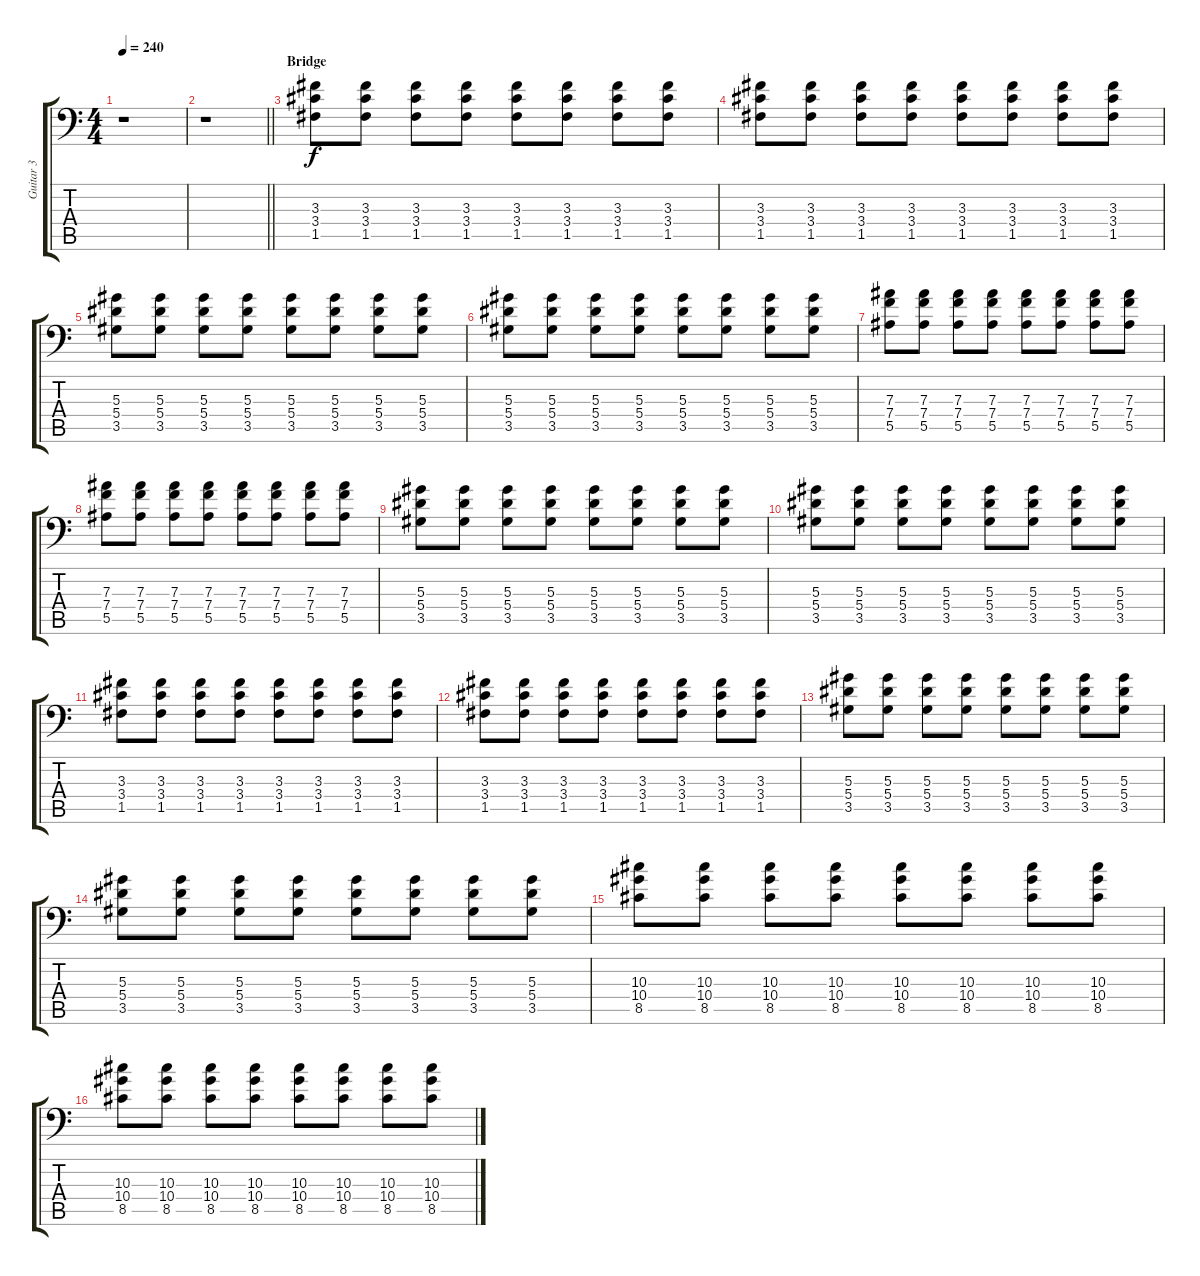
\track ("Guitar 3" "Guitar 3") {instrument distortionguitar}
\staff {score tabs}
\tuning (C4 G3 Eb3 Bb2 F2 Bb1) {hide}
\ts (4 4)
\tempo 240
\clef f4
\ks c
r.1{dy f} |
\barLineRight lightlight
r.1 |
\section ("" "Bridge")
(3.3 3.4 1.5).8 (3.3 3.4 1.5).8 (3.3 3.4 1.5).8 (3.3 3.4 1.5).8 (3.3 3.4 1.5).8 (3.3 3.4 1.5).8 (3.3 3.4 1.5).8 (3.3 3.4 1.5).8 |
(3.3 3.4 1.5).8 (3.3 3.4 1.5).8 (3.3 3.4 1.5).8 (3.3 3.4 1.5).8 (3.3 3.4 1.5).8 (3.3 3.4 1.5).8 (3.3 3.4 1.5).8 (3.3 3.4 1.5).8 |
(5.3 5.4 3.5).8 (5.3 5.4 3.5).8 (5.3 5.4 3.5).8 (5.3 5.4 3.5).8 (5.3 5.4 3.5).8 (5.3 5.4 3.5).8 (5.3 5.4 3.5).8 (5.3 5.4 3.5).8 |
(5.3 5.4 3.5).8 (5.3 5.4 3.5).8 (5.3 5.4 3.5).8 (5.3 5.4 3.5).8 (5.3 5.4 3.5).8 (5.3 5.4 3.5).8 (5.3 5.4 3.5).8 (5.3 5.4 3.5).8 |
(7.3 7.4 5.5).8 (7.3 7.4 5.5).8 (7.3 7.4 5.5).8 (7.3 7.4 5.5).8 (7.3 7.4 5.5).8 (7.3 7.4 5.5).8 (7.3 7.4 5.5).8 (7.3 7.4 5.5).8 |
(7.3 7.4 5.5).8 (7.3 7.4 5.5).8 (7.3 7.4 5.5).8 (7.3 7.4 5.5).8 (7.3 7.4 5.5).8 (7.3 7.4 5.5).8 (7.3 7.4 5.5).8 (7.3 7.4 5.5).8 |
(5.3 5.4 3.5).8 (5.3 5.4 3.5).8 (5.3 5.4 3.5).8 (5.3 5.4 3.5).8 (5.3 5.4 3.5).8 (5.3 5.4 3.5).8 (5.3 5.4 3.5).8 (5.3 5.4 3.5).8 |
(5.3 5.4 3.5).8 (5.3 5.4 3.5).8 (5.3 5.4 3.5).8 (5.3 5.4 3.5).8 (5.3 5.4 3.5).8 (5.3 5.4 3.5).8 (5.3 5.4 3.5).8 (5.3 5.4 3.5).8 |
(3.3 3.4 1.5).8 (3.3 3.4 1.5).8 (3.3 3.4 1.5).8 (3.3 3.4 1.5).8 (3.3 3.4 1.5).8 (3.3 3.4 1.5).8 (3.3 3.4 1.5).8 (3.3 3.4 1.5).8 |
(3.3 3.4 1.5).8 (3.3 3.4 1.5).8 (3.3 3.4 1.5).8 (3.3 3.4 1.5).8 (3.3 3.4 1.5).8 (3.3 3.4 1.5).8 (3.3 3.4 1.5).8 (3.3 3.4 1.5).8 |
(5.3 5.4 3.5).8 (5.3 5.4 3.5).8 (5.3 5.4 3.5).8 (5.3 5.4 3.5).8 (5.3 5.4 3.5).8 (5.3 5.4 3.5).8 (5.3 5.4 3.5).8 (5.3 5.4 3.5).8 |
(5.3 5.4 3.5).8 (5.3 5.4 3.5).8 (5.3 5.4 3.5).8 (5.3 5.4 3.5).8 (5.3 5.4 3.5).8 (5.3 5.4 3.5).8 (5.3 5.4 3.5).8 (5.3 5.4 3.5).8 |
(10.3 10.4 8.5).8 (10.3 10.4 8.5).8 (10.3 10.4 8.5).8 (10.3 10.4 8.5).8 (10.3 10.4 8.5).8 (10.3 10.4 8.5).8 (10.3 10.4 8.5).8 (10.3 10.4 8.5).8 |
(10.3 10.4 8.5).8 (10.3 10.4 8.5).8 (10.3 10.4 8.5).8 (10.3 10.4 8.5).8 (10.3 10.4 8.5).8 (10.3 10.4 8.5).8 (10.3 10.4 8.5).8 (10.3 10.4 8.5).8
